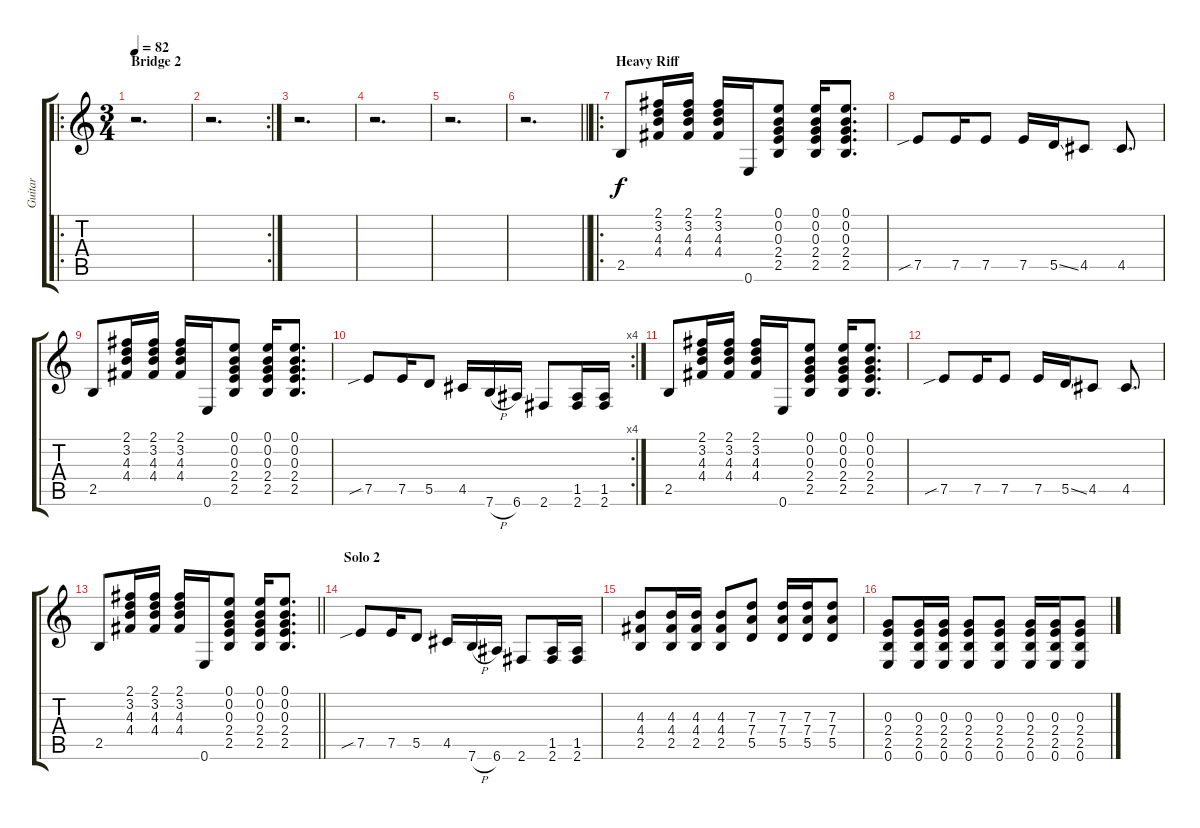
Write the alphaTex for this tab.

\track ("Guitar" "Guitar") {instrument distortionguitar}
\staff {score tabs}
\tuning (E4 B3 G3 D3 A2 E2) {hide}
\ro
\ts (3 4)
\section ("" "Bridge 2")
\tempo 82
\clef g2
\ks c
r.2{d dy f} |
\rc 2
r.2{d} |
r.2{d} |
r.2{d} |
r.2{d} |
\barLineRight lightlight
r.2{d} |
\ro
\section ("" "Heavy Riff")
2.5.8 (2.1 3.2 4.3 4.4).16 (2.1 3.2 4.3 4.4).16 (2.1 3.2 4.3 4.4).16 0.6.16 (0.1 0.2 0.3 2.4 2.5).8 (0.1 0.2 0.3 2.4 2.5).16 (0.1 0.2 0.3 2.4 2.5).8{d} |
7.5{sib}.8 7.5.16 7.5.8 7.5.16 5.5{ss}.16 4.5.8 4.5.8{d} |
2.5.8 (2.1 3.2 4.3 4.4).16 (2.1 3.2 4.3 4.4).16 (2.1 3.2 4.3 4.4).16 0.6.16 (0.1 0.2 0.3 2.4 2.5).8 (0.1 0.2 0.3 2.4 2.5).16 (0.1 0.2 0.3 2.4 2.5).8{d} |
\rc 4
7.5{sib}.8 7.5.16 5.5.8 4.5.16 7.6{h}.16 6.6.16 2.6.8 (1.5 2.6).16 (1.5 2.6).16 |
2.5.8 (2.1 3.2 4.3 4.4).16 (2.1 3.2 4.3 4.4).16 (2.1 3.2 4.3 4.4).16 0.6.16 (0.1 0.2 0.3 2.4 2.5).8 (0.1 0.2 0.3 2.4 2.5).16 (0.1 0.2 0.3 2.4 2.5).8{d} |
7.5{sib}.8 7.5.16 7.5.8 7.5.16 5.5{ss}.16 4.5.8 4.5.8{d} |
\barLineRight lightlight
2.5.8 (2.1 3.2 4.3 4.4).16 (2.1 3.2 4.3 4.4).16 (2.1 3.2 4.3 4.4).16 0.6.16 (0.1 0.2 0.3 2.4 2.5).8 (0.1 0.2 0.3 2.4 2.5).16 (0.1 0.2 0.3 2.4 2.5).8{d} |
\section ("" "Solo 2")
7.5{sib}.8 7.5.16 5.5.8 4.5.16 7.6{h}.16 6.6.16 2.6.8 (1.5 2.6).16 (1.5 2.6).16 |
(4.3 4.4 2.5).8 (4.3 4.4 2.5).16 (4.3 4.4 2.5).16 (4.3 4.4 2.5).8 (7.3 7.4 5.5).8 (7.3 7.4 5.5).16 (7.3 7.4 5.5).16 (7.3 7.4 5.5).8 |
(0.3 2.4 2.5 0.6).8 (0.3 2.4 2.5 0.6).16 (0.3 2.4 2.5 0.6).16 (0.3 2.4 2.5 0.6).8 (0.3 2.4 2.5 0.6).8 (0.3 2.4 2.5 0.6).16 (0.3 2.4 2.5 0.6).16 (0.3 2.4 2.5 0.6).8
